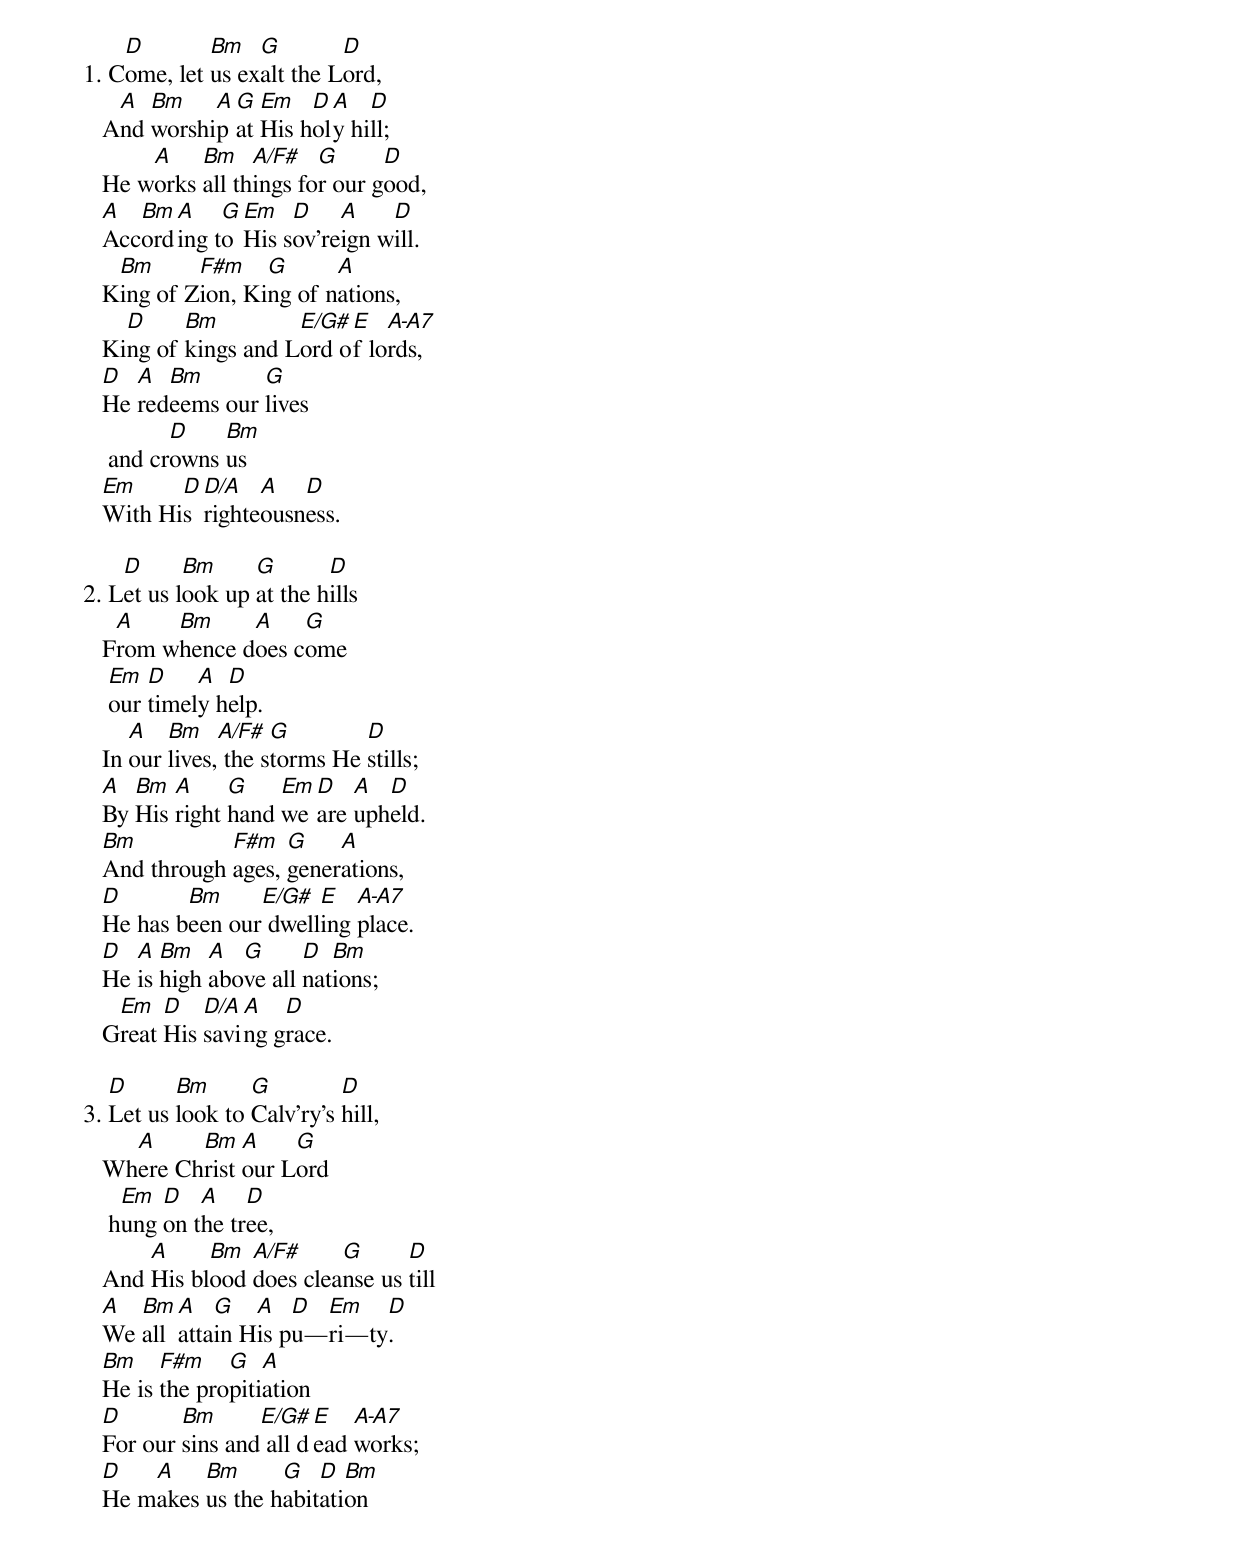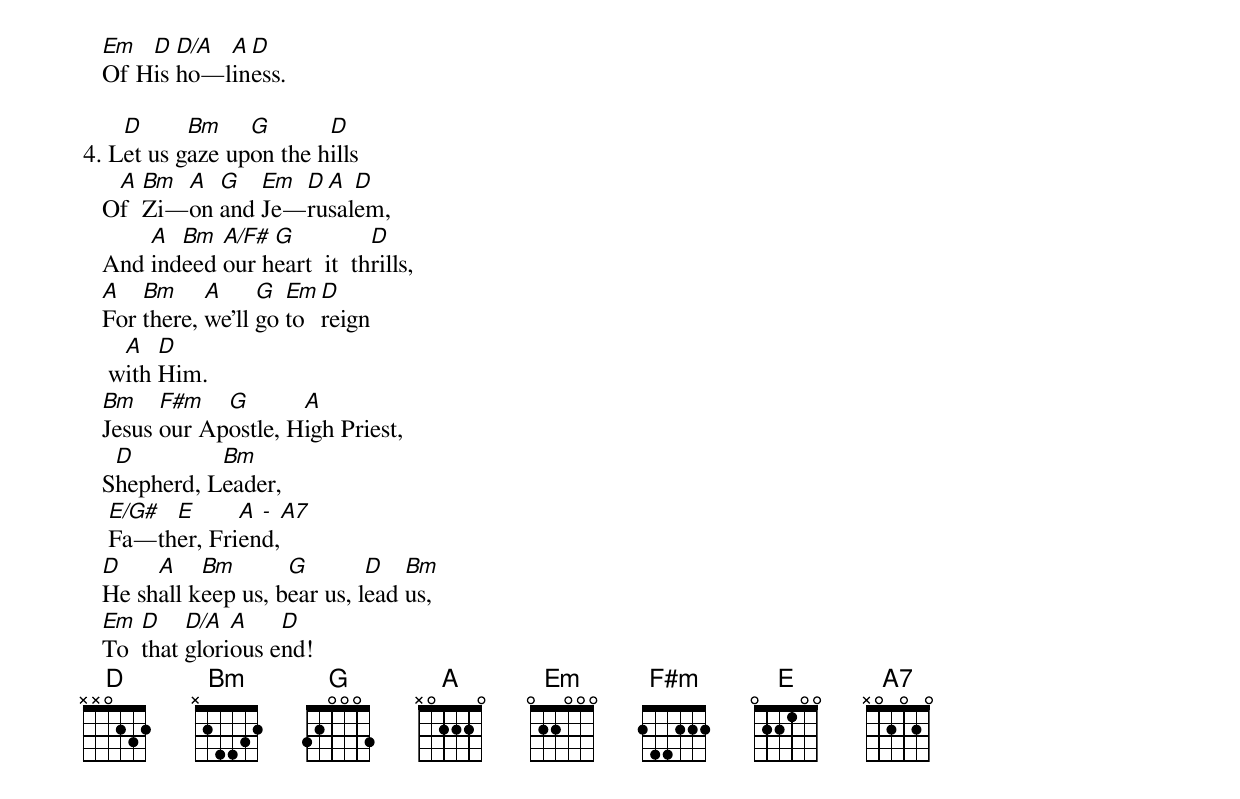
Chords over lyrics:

    D        Bm   G        D
1. Come, let us exalt the Lord,
    A  Bm    A G  Em   D A   D
   And worship at His holy hill;
       A    Bm    A/F#   G      D
   He works all things for our good,
   A  Bm A    G Em   D    A    D
   According to His sov’reign will.
    Bm      F#m    G      A
   King of Zion, King of nations,
     D     Bm         E/G# E   A-A7
   King of kings and Lord of lords,
   D  A  Bm       G
   He redeems our lives
          D    Bm
    and crowns us
   Em     D D/A   A   D
   With His righteousness.

    D      Bm     G       D
2. Let us look up at the hills
    A    Bm     A    G
   From whence does come
    Em  D    A  D
    our timely help.
      A   Bm    A/F#  G        D
   In our lives, the storms He stills;
   A  Bm  A     G    Em D   A  D
   By His right hand we are upheld.
   Bm          F#m   G    A
   And through ages, generations,
   D       Bm     E/G#  E   A-A7
   He has been our dwelling place.
   D  A  Bm   A  G      D  Bm
   He is high above all nations;
    Em   D   D/A A   D
   Great His saving grace.

   D      Bm      G         D
3. Let us look to Calv’ry’s hill,
     A     Bm   A    G
   Where Christ our Lord
     Em  D   A    D
    hung on the tree,
       A     Bm  A/F#     G      D
   And His blood does cleanse us till
   A  Bm  A   G   A   D Em   D
   We all attain His pu—ri—ty.
   Bm    F#m    G   A
   He is the propitiation
   D       Bm      E/G#  E   A-A7
   For our sins and all dead works;
   D   A    Bm      G   D  Bm
   He makes us the habitation
   Em  D  D/A A D
   Of His ho—liness.

    D      Bm    G       D
4. Let us gaze upon the hills
    A  Bm A  G   Em D A  D
   Of  Zi—on and Je—rusalem,
       A  Bm  A/F# G           D
   And indeed our heart  it  thrills,
   A   Bm     A     G  Em  D
   For there, we’ll go to  reign
     A   D
    with Him.
   Bm    F#m   G       A
   Jesus our Apostle, High Priest,
    D         Bm
   Shepherd, Leader,
    E/G# E      A -  A7
    Fa—ther, Friend,
   D    A    Bm       G        D   Bm
   He shall keep us, bear us, lead us,
   Em  D    D/A  A    D
   To  that glorious end!
